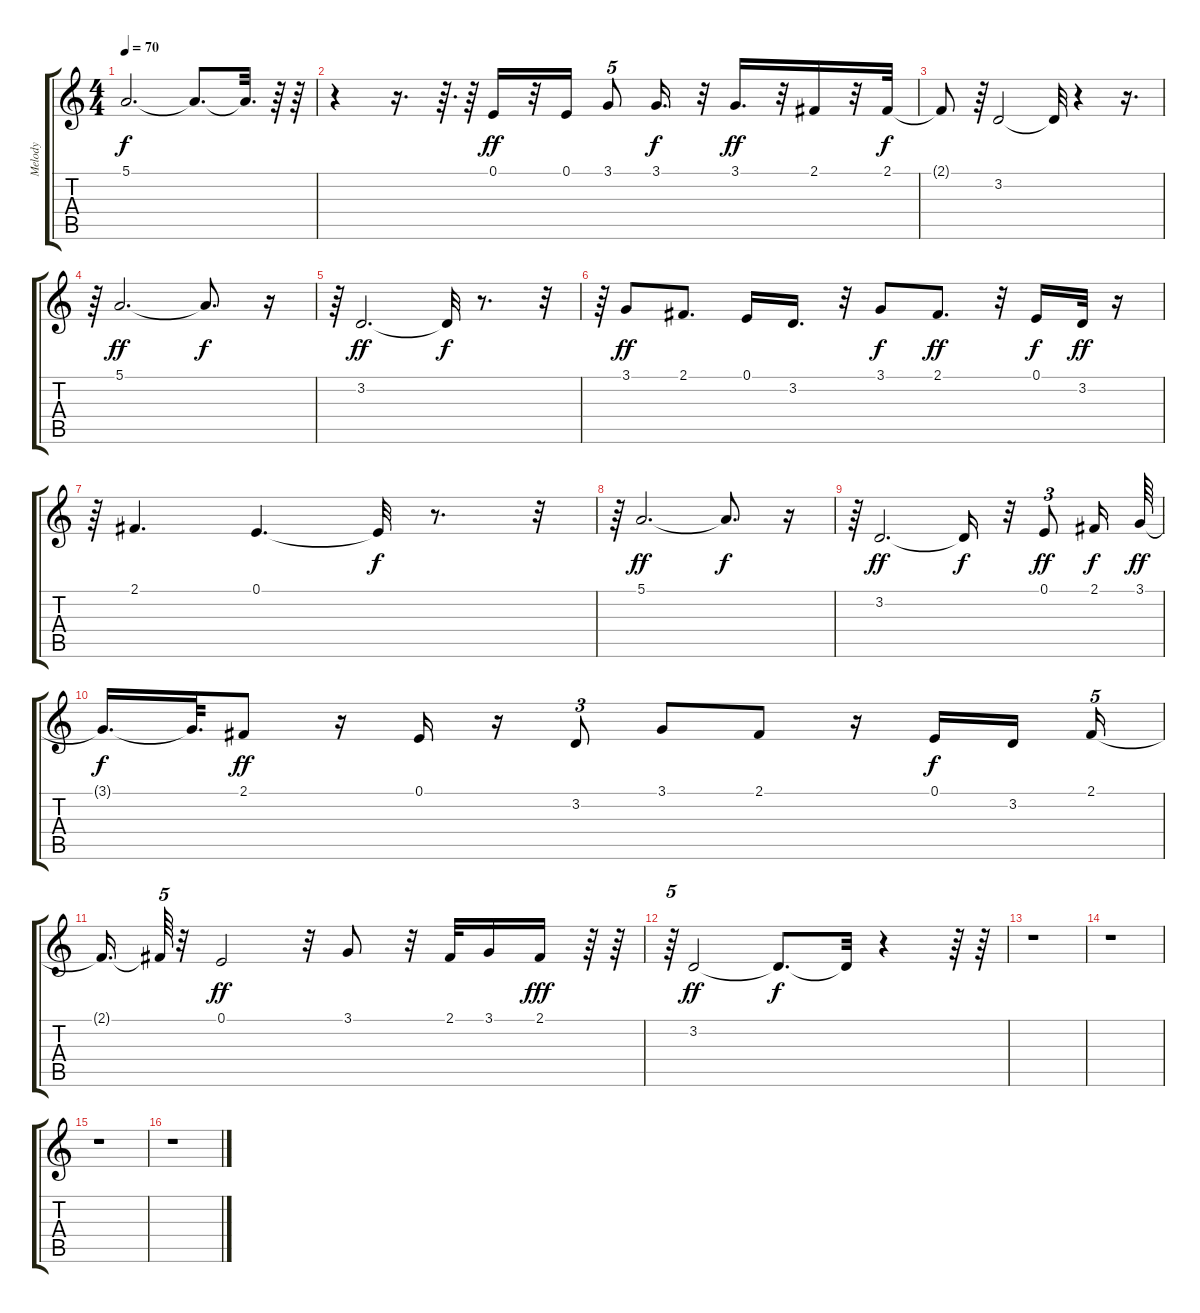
\track ("Melody" "Melody") {instrument altosax}
\staff {score tabs}
\tuning (E4 B3 G3 D3 A2 E2) {hide}
\ts (4 4)
\tempo 70
\clef g2
\ks c
5.1{t}.2{d dy f} 5.1{t}.8{d} 5.1{t}.32{d} r.64 r.64 |
r.4 r.16{d} r.64{d} r.64 0.1.16{dy ff} r.32 0.1.16 3.1.8{tu (5 4)} 3.1.16{d dy f} r.32 3.1.16{d dy ff} r.32 2.1.16 r.32 2.1.32{dy f} |
2.1{t}.8 r.64 3.2.2 3.2{t}.32 r.4 r.16{d} |
r.64 5.1.2{d dy ff} 5.1{t}.8{d dy f} r.16 |
r.64 3.2.2{d dy ff} 3.2{t}.32{dy f} r.8{d} r.32 |
r.64 3.1.8{dy ff} 2.1.8{d} 0.1.16 3.2.16{d} r.32 3.1.8{dy f} 2.1.8{d dy ff} r.32 0.1.16{dy f} 3.2.32{dy ff} r.16 |
r.64 2.1.4{d} 0.1.4{d} 0.1{t}.32{dy f} r.8{d} r.32 |
r.64 5.1.2{d dy ff} 5.1{t}.8{d dy f} r.16 |
r.64 3.2.2{d dy ff} 3.2{t}.16{dy f} r.32 0.1.8{tu (3 2) dy ff} 2.1.16{dy f} 3.1.64{dy ff} |
3.1{t}.16{d dy f} 3.1{t}.64{d} 2.1.8{dy ff} r.16 0.1.16 r.16 3.2.8{tu (3 2)} 3.1.8 2.1.8 r.16 0.1.16{dy f} 3.2.16{beam splitsecondary} 2.1.16{tu (5 4)} |
2.1{t}.16{d} 2.1{t}.64{tu (5 4)} r.32 0.1.2{dy ff} r.32 3.1.8 r.32 2.1.32 3.1.16 2.1.16{dy fff} r.64 r.64 |
r.64{tu (5 4)} 3.2.2{dy ff} 3.2{t}.8{d dy f} 3.2{t}.32 r.4 r.64 r.64 |
r.1 |
r.1 |
r.1 |
r.1
